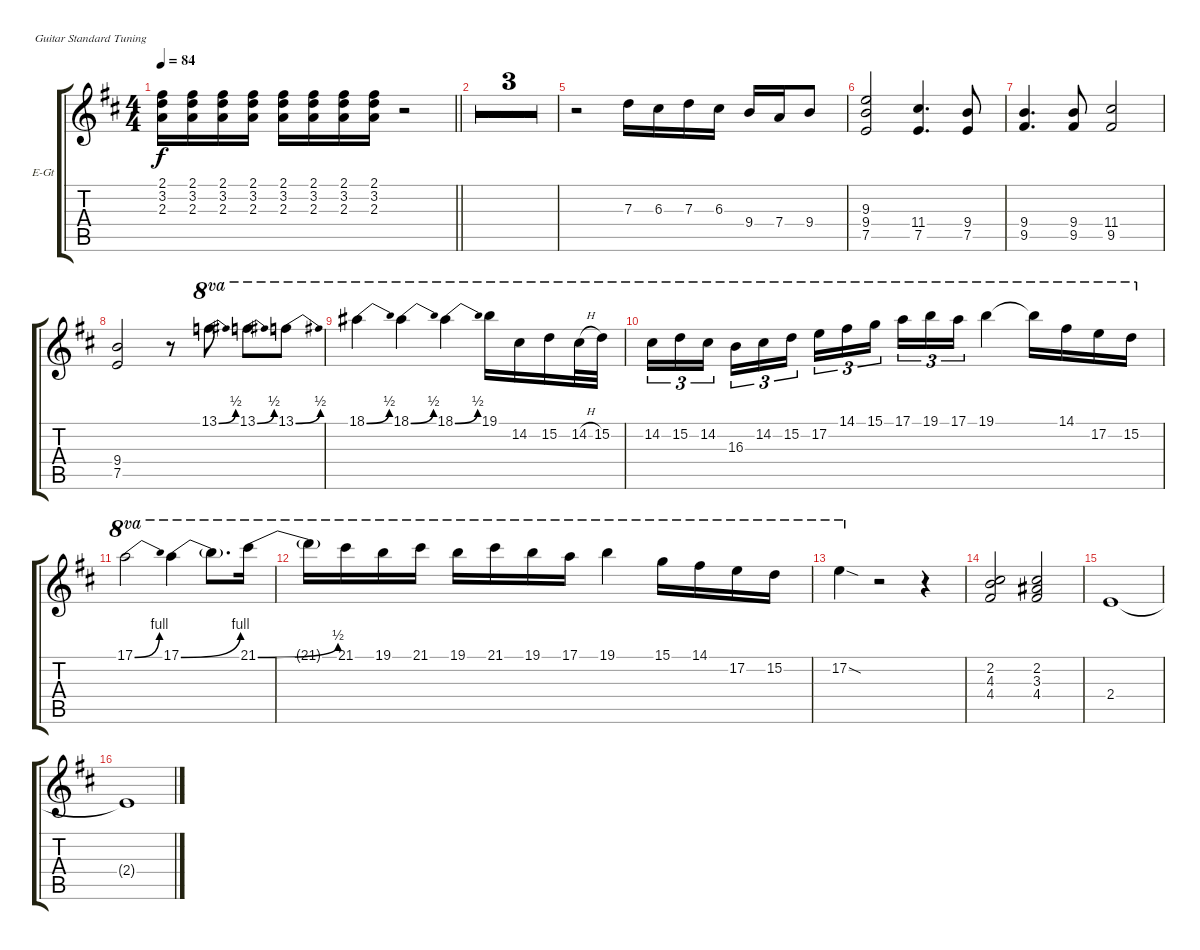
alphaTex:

\defaultSystemsLayout 4
\bracketExtendMode groupsimilarinstruments
\firstSystemTrackNameOrientation horizontal
\otherSystemsTrackNameOrientation horizontal
\track ("Gtr 1" "E-Gt") {multiBarRest instrument distortionguitar}
\staff {score tabs}
\tuning (E4 B3 G3 D3 A2 E2)
\ts (4 4)
\tempo 84
\clef g2
\barLineRight lightlight
\ks bminor
(2.3 3.2 2.1).16{dy f} (2.3 3.2 2.1).16 (2.3 3.2 2.1).16 (2.3 3.2 2.1).16 (2.3 3.2 2.1).16 (2.3 3.2 2.1).16 (2.3 3.2 2.1).16 (2.3 3.2 2.1).16 r.2 |
r.1 |
r.1 |
r.1 |
r.2 7.3.16 6.3.16 7.3.16 6.3.16 9.4.16 7.4.16 9.4.8 |
(7.5 9.4 9.3).2 (7.5 11.4).4{d} (7.5 9.4).8 |
(9.4 9.5).4{d} (9.4 9.5).8 (11.4 9.5).2 |
(7.5 9.4).2 r.8 13.1{be (bend 0 0 14.399999999999999 2)}.8{ot 8va} 13.1{be (bend 0 0 14.399999999999999 2)}.8{ot 8va} 13.1{be (bend 0 0 14.399999999999999 2)}.8{ot 8va} |
18.1{be (bend 0 0 15.6 2)}.4{ot 8va} 18.1{be (bend 0 0 15.6 2)}.4{ot 8va} 18.1{be (bend 0 0 15.6 2)}.4{ot 8va} 19.1.16{ot 8va} 14.2.16{ot 8va} 15.2.16{ot 8va} 14.2{h}.32{ot 8va} 15.2.32{ot 8va} |
14.2.16{tu (3 2) ot 8va} 15.2.16{tu (3 2) ot 8va} 14.2.16{tu (3 2) ot 8va} 16.3.16{tu (3 2) ot 8va} 14.2.16{tu (3 2) ot 8va} 15.2.16{tu (3 2) ot 8va} 17.2.16{tu (3 2) ot 8va} 14.1.16{tu (3 2) ot 8va} 15.1.16{tu (3 2) ot 8va} 17.1.16{tu (3 2) ot 8va} 19.1.16{tu (3 2) ot 8va} 17.1.16{tu (3 2) ot 8va} 19.1.4{ot 8va} 19.1{t}.16{ot 8va} 14.1.16{ot 8va} 17.2.16{ot 8va} 15.2.16{ot 8va} |
17.1{be (bend 0 0 15 4)}.2{ot 8va} 17.1{be (bend 0 0 15 4)}.4{ot 8va} 17.1{t}.8{d ot 8va} 21.1{be (bend 0 0 14.399999999999999 2)}.16{ot 8va} |
21.1{t}.16{ot 8va} 21.1.16{ot 8va} 19.1.16{ot 8va} 21.1.16{ot 8va} 19.1.16{ot 8va} 21.1.16{ot 8va} 19.1.16{ot 8va} 17.1.16{ot 8va} 19.1.4{ot 8va} 15.1.16{ot 8va} 14.1.16{ot 8va} 17.2.16{ot 8va} 15.2.16{ot 8va} |
17.2{sod}.4{ot 8va} r.2 r.4 |
(4.4 2.2 4.3).2 (2.2 3.3 4.4).2 |
2.4.1 |
2.4{t}.1
